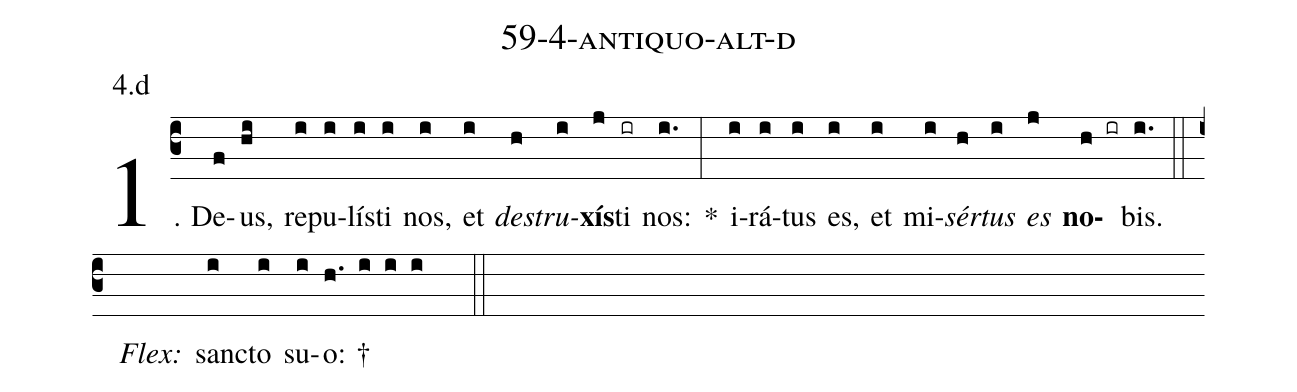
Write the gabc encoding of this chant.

name: 59-4-antiquo-alt-d;
annotation: 4.d;
%%
(c3)1. De(f)us,(hi) re(i)pu(i)lís(i)ti(i) nos,(i) et(i) <i>de</i>(h)<i>stru</i>(i)<b>xís</b>(j)ti(ir) nos:(i.) *(:) i(i)rá(i)tus(i) es,(i) et(i) mi(i)<i>sér</i>(h)<i>tus</i>(i) <i>es</i>(j) <b>no</b>(h ir)bis.(i.) (::)
<i>Flex:</i>()  sanc(i)to(i) su(i)o: †(h. i i i  ::)
